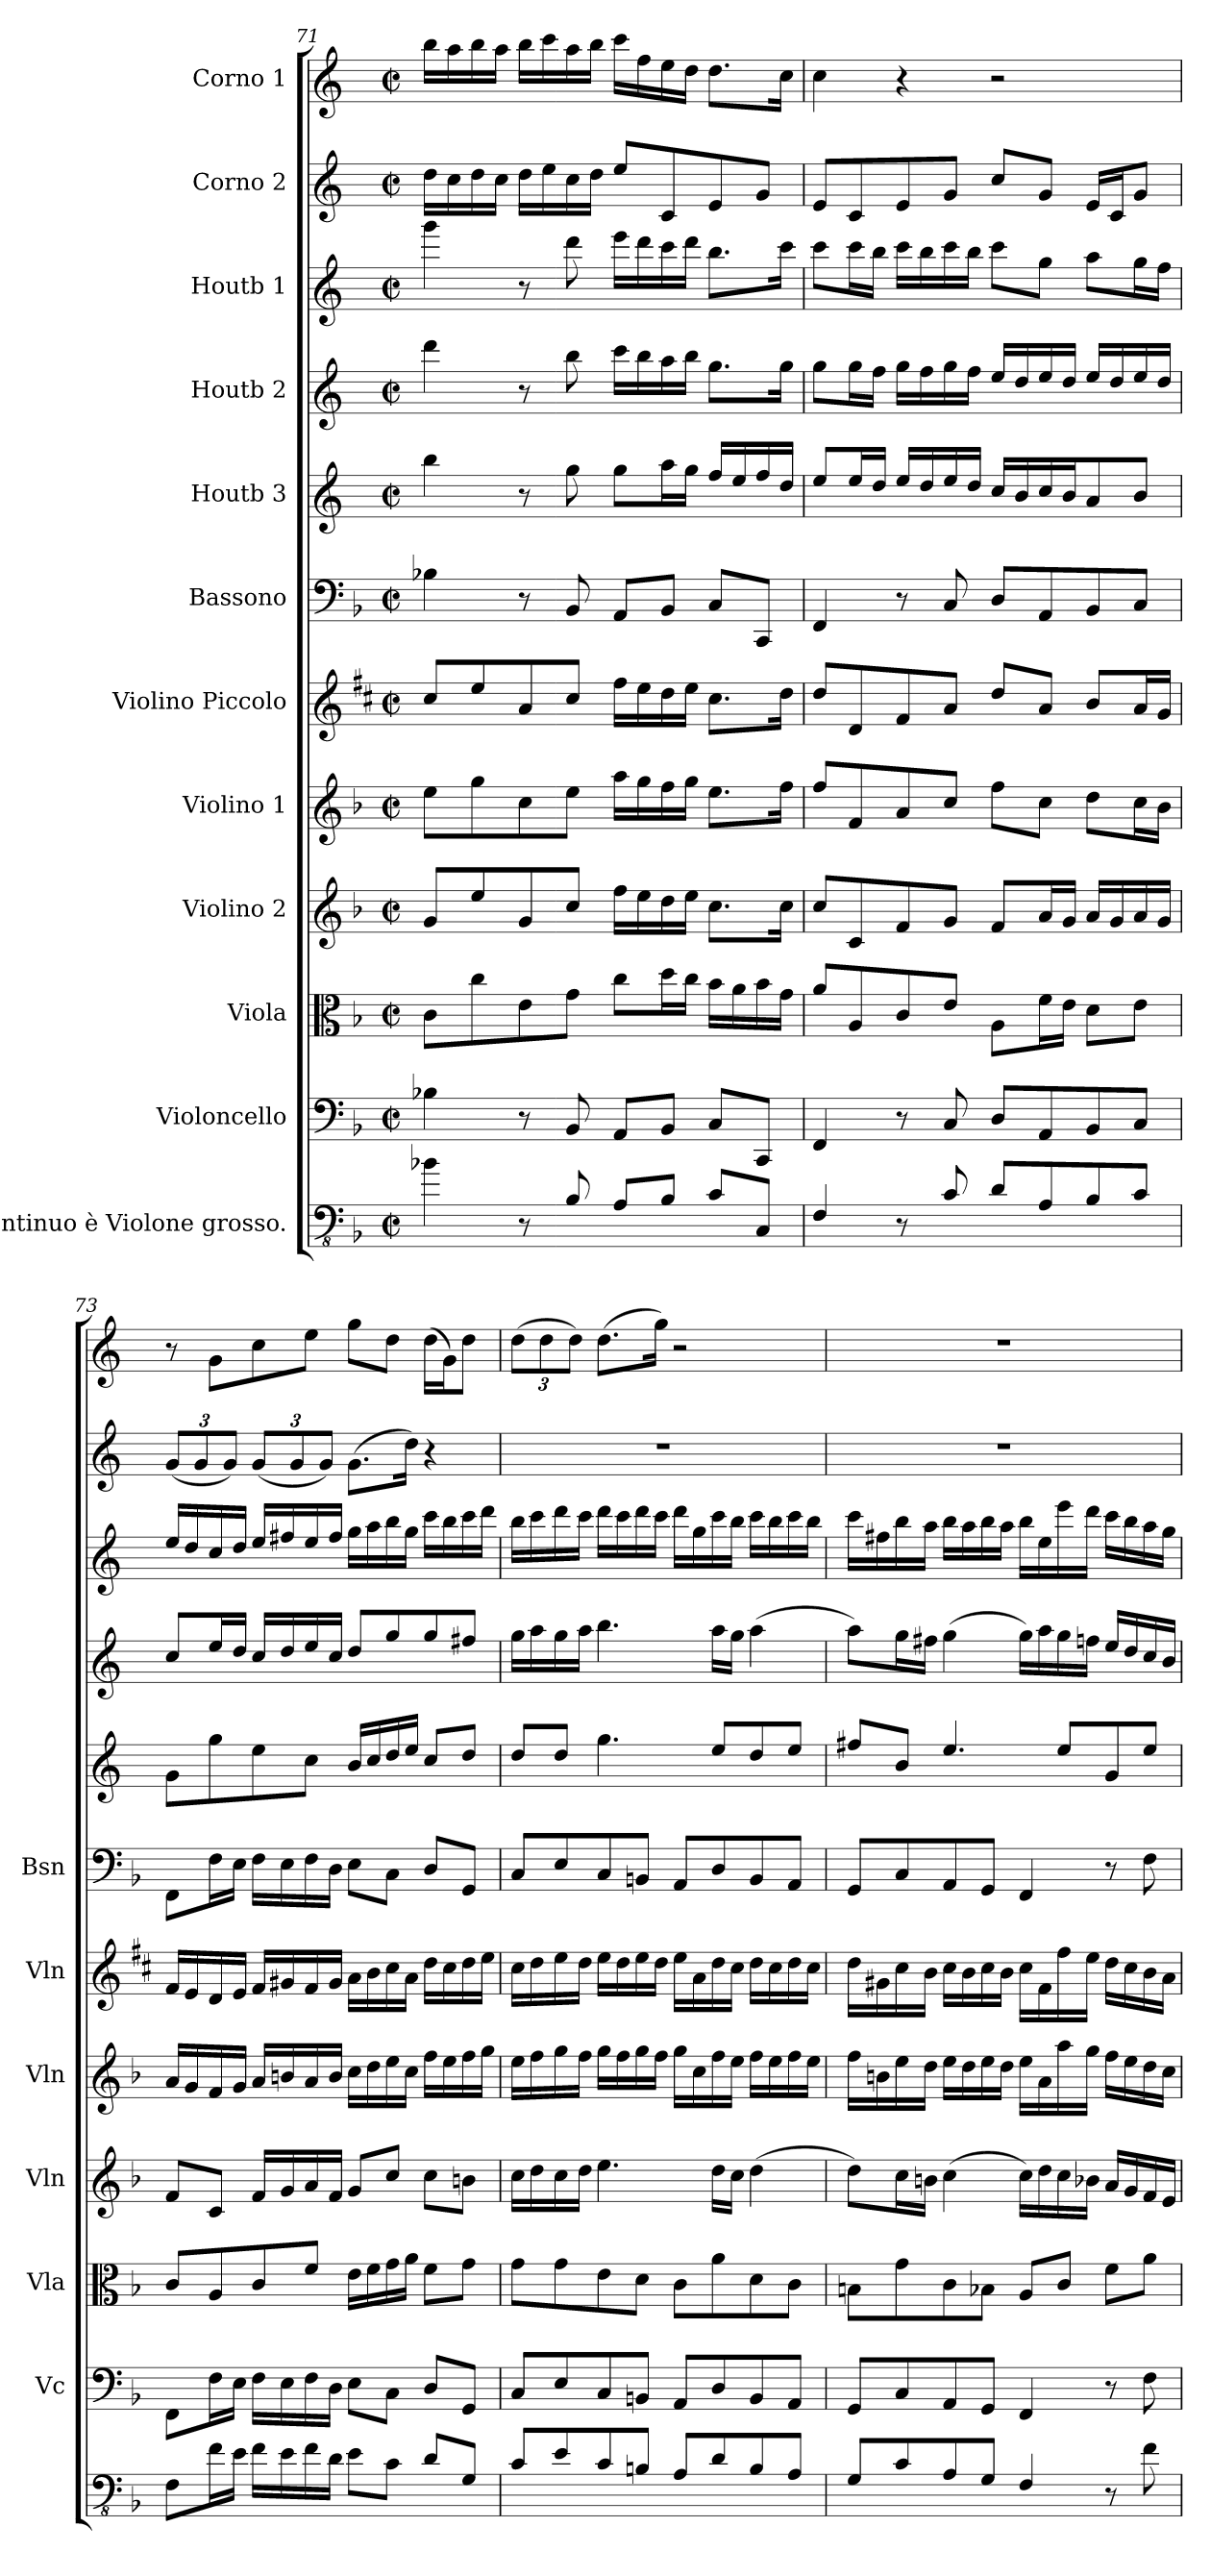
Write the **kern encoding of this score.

**kern	**kern	**kern	**kern	**kern	**kern	**kern	**kern	**kern	**kern	**kern	**kern
*part12	*part11	*part10	*part9	*part8	*part7	*part6	*part5	*part4	*part3	*part2	*part1
*staff12	*staff11	*staff10	*staff9	*staff8	*staff7	*staff6	*staff5	*staff4	*staff3	*staff2	*staff1
*I"Continuo è Violone grosso.	*I"Violoncello	*I"Viola	*I"Violino 2	*I"Violino 1	*I"Violino Piccolo	*I"Bassono	*I"Houtb 3	*I"Houtb 2	*I"Houtb 1	*I"Corno 2	*I"Corno 1
*	*I'Vc	*I'Vla	*I'Vln	*I'Vln	*I'Vln	*I'Bsn	*	*	*	*	*
!!LO:PB:g=z
*clefFv4	*clefF4	*clefC3	*clefG2	*clefG2	*clefG2	*clefF4	*clefG2	*clefG2	*clefG2	*clefG2	*clefG2
*ITrd7c12	*	*	*	*	*ITrd-2c-3	*	*ITrd4c7	*ITrd4c7	*ITrd4c7	*ITrd4c7	*ITrd4c7
*k[b-]	*k[b-]	*k[b-]	*k[b-]	*k[b-]	*k[b-]	*k[b-]	*k[b-]	*k[b-]	*k[b-]	*k[b-]	*k[b-]
*M2/2	*M2/2	*M2/2	*M2/2	*M2/2	*M2/2	*M2/2	*M2/2	*M2/2	*M2/2	*M2/2	*M2/2
*met(c|)	*met(c|)	*met(c|)	*met(c|)	*met(c|)	*met(c|)	*met(c|)	*met(c|)	*met(c|)	*met(c|)	*met(c|)	*met(c|)
=71	=71	=71	=71	=71	=71	=71	=71	=71	=71	=71	=71
4BB-X\	4B-X\	8c\L	8g\L	8ee\L	8ee\L	4B-X\	4ee\	4gg\	4ccc\	16g\LL	16ee\LL
.	.	.	.	.	.	.	.	.	.	16f\	16dd\
.	.	8cc\	8ee\	8gg\	8gg\	.	.	.	.	16g\	16ee\
.	.	.	.	.	.	.	.	.	.	16f\JJ	16dd\JJ
8r	8r	8e\	8g/	8cc\	8cc/	8r	8r	8r	8r	16g\LL	16ee\LL
.	.	.	.	.	.	.	.	.	.	16a\	16ff\
8BBB-/	8BB-/	8g\J	8cc/J	8ee\J	8ee/J	8BB-/	8cc\	8ee\	8gg\	16f\	16dd\
.	.	.	.	.	.	.	.	.	.	16g\JJ	16ee\JJ
8AAA/L	8AA/L	8cc\L	16ff\LL	16aa\LL	16aa\LL	8AA/L	8cc\L	16ff\LL	16aa\LL	8a\L	16ff\LL
.	.	.	16ee\	16gg\	16gg\	.	.	16ee\	16gg\	.	16b-\
8BBB-/J	8BB-/J	16dd\L	16dd\	16ff\	16ff\	8BB-/J	16dd\L	16dd\	16ff\	8F/	16a\
.	.	16cc\JJ	16ee\JJ	16gg\JJ	16gg\JJ	.	16cc\JJ	16ee\JJ	16gg\JJ	.	16g\JJ
8CC\L	8C\L	16b-\LL	8.cc\L	8.ee\L	8.ee\L	8C/L	16b-/LL	8.cc\L	8.ee\L	8A/	8.g\L
.	.	16a\	.	.	.	.	16a/	.	.	.	.
8CCC/J	8CC/J	16b-\	.	.	.	8CC/J	16b-/	.	.	8c/J	.
.	.	16g\JJ	16cc\Jk	16ff\Jk	16ff\Jk	.	16g/JJ	16cc\Jk	16ff\Jk	.	16f\Jk
=72	=72	=72	=72	=72	=72	=72	=72	=72	=72	=72	=72
4FFF/	4FF/	8a\L	8cc\L	8ff\L	8ff\L	4FF/	8a/L	8cc\L	8ff\L	8A/L	4f\
.	.	8A/	8c/	8f/	8f/	.	16a/L	16cc\L	16ff\L	8F/	.
.	.	.	.	.	.	.	16g/JJ	16b-\JJ	16ee\JJ	.	.
8r	8r	8c/	8f/	8a/	8a/	8r	16a/LL	16cc\LL	16ff\LL	8A/	4r
.	.	.	.	.	.	.	16g/	16b-\	16ee\	.	.
8CC/	8C/	8e/J	8g/J	8cc/J	8cc/J	8C/	16a/	16cc\	16ff\	8c/J	.
.	.	.	.	.	.	.	16g/JJ	16b-\JJ	16ee\JJ	.	.
8DD/L	8D/L	8A/L	8f/L	8ff\L	8ff\L	8D/L	16f/LL	16a/LL	8ff\L	8f/L	2r
.	.	.	.	.	.	.	16e/	16g/	.	.	.
8AAA/	8AA/	16f\L	16a/L	8cc\J	8cc/J	8AA/	16f/	16a/	8cc\J	8c/J	.
.	.	16e\JJ	16g/JJ	.	.	.	16e/J	16g/JJ	.	.	.
8BBB-/	8BB-/	8d\L	16a/LL	8dd\L	8dd/L	8BB-/	8d/	16a/LL	8dd\L	16A/LL	.
.	.	.	16g/	.	.	.	.	16g/	.	16F/J	.
8CC/J	8C/J	8e\J	16a/	16cc\L	16cc/L	8C/J	8e/J	16a/	16cc\L	8c/J	.
.	.	.	16g/JJ	16b-\JJ	16b-/JJ	.	.	16g/JJ	16b-\JJ	.	.
=73	=73	=73	=73	=73	=73	=73	=73	=73	=73	=73	=73
*	*	*	*	*	*	*	*	*	*	*Xbrackettup	*
8FFF/L	8FF/L	8c/L	8f/L	16a/LL	16a/LL	8FF/L	8c/L	8f/L	16a/LL	(12c/L	8r
.	.	.	.	16g/	16g/	.	.	.	16g/	.	.
.	.	.	.	.	.	.	.	.	.	12c/	.
16FF\L	16F\L	8A/	8c/J	16f/	16f/	16F\L	8cc\	16a/L	16f/	.	8c\L
.	.	.	.	.	.	.	.	.	.	12c/J)	.
16EE\JJ	16E\JJ	.	.	16g/JJ	16g/JJ	16E\JJ	.	16g/JJ	16g/JJ	.	.
16FF\LL	16F\LL	8c/	16f/LL	16a/LL	16a/LL	16F\LL	8a\	16f/LL	16a/LL	(12c/L	8f\
16EE\	16E\	.	16g/	16bn/	16bn/	16E\	.	16g/	16bn/	.	.
.	.	.	.	.	.	.	.	.	.	12c/	.
16FF\	16F\	8f/J	16a/	16a/	16a/	16F\	8f\J	16a/	16a/	.	8a\J
.	.	.	.	.	.	.	.	.	.	12c/J)	.
16DD\JJ	16D\JJ	.	16f/JJ	16b/JJ	16b/JJ	16D\JJ	.	16f/JJ	16b/JJ	.	.
8EE\L	8E\L	16e\LL	8g/L	16cc\LL	16cc\LL	8E\L	16e/LL	8g/L	16cc\LL	(8.c\L	8cc\L
.	.	16f\	.	16dd\	16dd\	.	16f/	.	16dd\	.	.
8CC\J	8C\J	16g\	8cc/J	16ee\	16ee\	8C\J	16g/	8cc/	16ee\	.	8g\J
.	.	16a\JJ	.	16cc\JJ	16cc\JJ	.	16a/JJ	.	16cc\JJ	16g\Jk)	.
8DD\L	8D\L	8f\L	8cc\L	16ff\LL	16ff\LL	8D\L	8f/L	8cc/	16ff\LL	4r	(16g\LL
.	.	.	.	16ee\	16ee\	.	.	.	16ee\	.	16c\J)
8GGG/J	8GG/J	8g\J	8bn\J	16ff\	16ff\	8GG/J	8g/J	8bn/J	16ff\	.	8g\J
.	.	.	.	16gg\JJ	16gg\JJ	.	.	.	16gg\JJ	.	.
=74	=74	=74	=74	=74	=74	=74	=74	=74	=74	=74	=74
*	*	*	*	*	*	*	*	*	*	*	*Xbrackettup
8CC/L	8C/L	8g\L	16cc\LL	16ee\LL	16ee\LL	8C/L	8g/L	16cc\LL	16ee\LL	1r	(12g\L
.	.	.	16dd\	16ff\	16ff\	.	.	16dd\	16ff\	.	.
.	.	.	.	.	.	.	.	.	.	.	12g\
8EE/	8E/	8g\	16cc\	16gg\	16gg\	8E/	8g/J	16cc\	16gg\	.	.
.	.	.	.	.	.	.	.	.	.	.	12g\J)
.	.	.	16dd\JJ	16ff\JJ	16ff\JJ	.	.	16dd\JJ	16ff\JJ	.	.
8CC/	8C/	8e\	4.ee\	16gg\LL	16gg\LL	8C/	4.cc\	4.ee\	16gg\LL	.	(8.g\L
.	.	.	.	16ff\	16ff\	.	.	.	16ff\	.	.
8BBBn/J	8BBn/J	8d\J	.	16gg\	16gg\	8BBn/J	.	.	16gg\	.	.
.	.	.	.	16ff\JJ	16ff\JJ	.	.	.	16ff\JJ	.	16cc\Jk)
8AAA/L	8AA/L	8c\L	.	16gg\LL	16gg\LL	8AA/L	.	.	16gg\LL	.	2r
.	.	.	.	16cc\	16cc\	.	.	.	16cc\	.	.
8DD/	8D/	8a\	16dd\LL	16ff\	16ff\	8D/	8a/L	16dd\LL	16ff\	.	.
.	.	.	16cc\JJ	16ee\JJ	16ee\JJ	.	.	16cc\JJ	16ee\JJ	.	.
8BBB/	8BB/	8d\	(4dd\	16ff\LL	16ff\LL	8BB/	8g/	(4dd\	16ff\LL	.	.
.	.	.	.	16ee\	16ee\	.	.	.	16ee\	.	.
8AAA/J	8AA/J	8c\J	.	16ff\	16ff\	8AA/J	8a/J	.	16ff\	.	.
.	.	.	.	16ee\JJ	16ee\JJ	.	.	.	16ee\JJ	.	.
=75	=75	=75	=75	=75	=75	=75	=75	=75	=75	=75	=75
8GGG/L	8GG/L	8Bn\L	8dd\L)	16ff\LL	16ff\LL	8GG/L	8bn/L	8dd\L)	16ff\LL	1r	1r
.	.	.	.	16bn\	16bn\	.	.	.	16bn\	.	.
8CC/	8C/	8g\	16cc\L	16ee\	16ee\	8C/	8e/J	16cc\L	16ee\	.	.
.	.	.	16bn\JJ	16dd\JJ	16dd\JJ	.	.	16bn\JJ	16dd\JJ	.	.
8AAA/	8AA/	8c\	(4cc\	16ee\LL	16ee\LL	8AA/	4.a/	(4cc\	16ee\LL	.	.
.	.	.	.	16dd\	16dd\	.	.	.	16dd\	.	.
8GGG/J	8GG/J	8B-X\J	.	16ee\	16ee\	8GG/J	.	.	16ee\	.	.
.	.	.	.	16dd\JJ	16dd\JJ	.	.	.	16dd\JJ	.	.
4FFF/	4FF/	8A/L	16cc\LL)	16ee\LL	16ee\LL	4FF/	.	16cc\LL)	16ee\LL	.	.
.	.	.	16dd\	16a\	16a\	.	.	16dd\	16a\	.	.
.	.	8c/J	16cc\	16aa\	16aa\	.	8a/L	16cc\	16aa\	.	.
.	.	.	16b-X\JJ	16gg\JJ	16gg\JJ	.	.	16b-X\JJ	16gg\JJ	.	.
8r	8r	8f\L	16a/LL	16ff\LL	16ff\LL	8r	8c/	16a/LL	16ff\LL	.	.
.	.	.	16g/	16ee\	16ee\	.	.	16g/	16ee\	.	.
8FF\	8F\	8a\J	16f/	16dd\	16dd\	8F\	8a/J	16f/	16dd\	.	.
.	.	.	16e/JJ	16cc\JJ	16cc\JJ	.	.	16e/JJ	16cc\JJ	.	.
=	=	=	=	=	=	=	=	=	=	=	=
*-	*-	*-	*-	*-	*-	*-	*-	*-	*-	*-	*-
